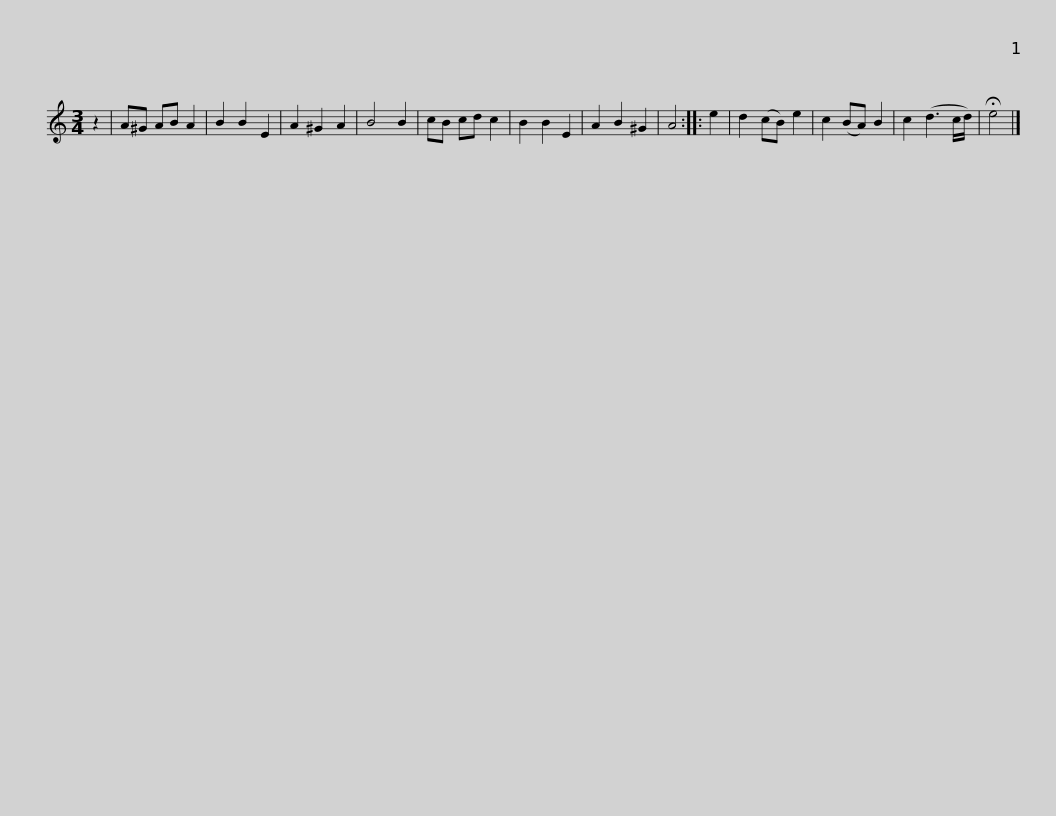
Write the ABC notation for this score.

X:1
L:1/8
M:3/4
I:linebreak $
K:C
V:1 treble
V:1
 z2 | A^G AB A2 | B2 B2 E2 | A2 ^G2 A2 | B4 B2 | %5
 cB cd c2 | B2 B2 E2 | A2 B2 ^G2 | A4 :: e2 | %10
 d2 (cB) e2 | c2 (BA) B2 |$ c2 (d3 c/d/) | !fermata!e4 |] %14
